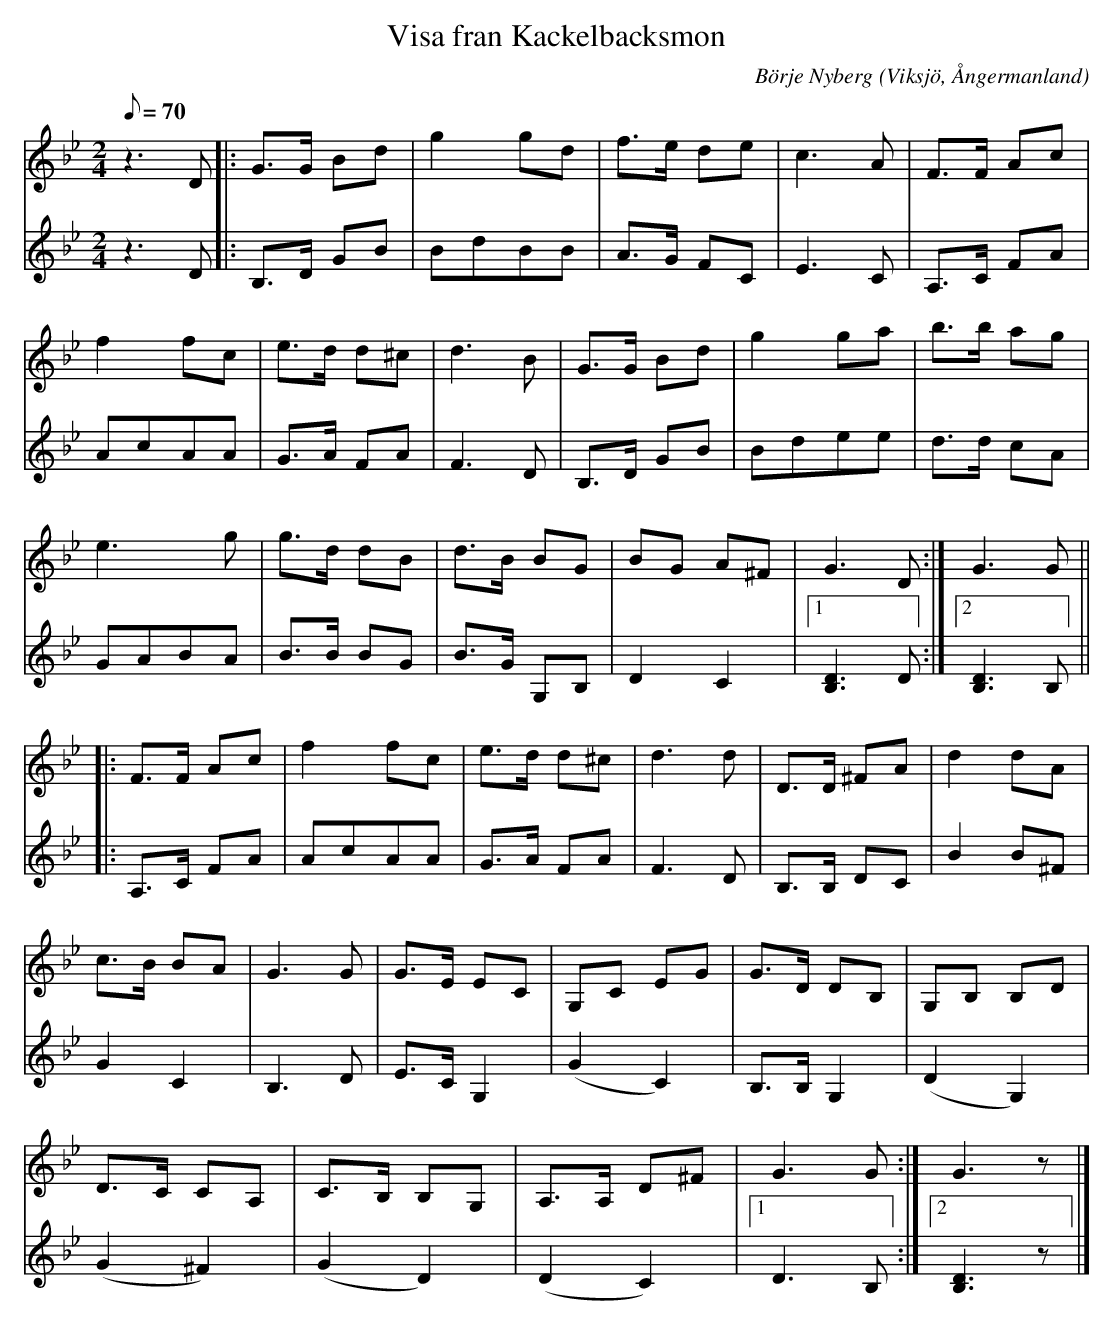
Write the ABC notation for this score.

X:1
T:Visa fran Kackelbacksmon
C:Börje Nyberg
O:Viksjö, Ångermanland
M:2/4
L:1/8
Q:70
K:Gm
V:1
z2> D2|: G>G Bd | g2 gd | f>e de | c2>A2 | F>F Ac |
f2 fc | e>d d^c | d2>B2 | G>G Bd |g2 ga | b>b ag |
e2> g2 | g>d dB |d>B BG |BG A^F | G2> D2 :| G2> G2 ||
|: F>F Ac | f2 fc | e>d d^c | d2>d2 | D>D ^FA | d2 dA |
c>B BA |G2> G2 | G>E EC | G,C EG | G>D DB, | G,B, B,D |
D>C CA, | C>B, B,G, | A,>A, D^F | G2> G2 :| G2> z2 |]
V:2
z2> D2 |: B,>D GB | BdBB | A>G FC | E2>C2 | A,>C FA |
AcAA | G>A FA| F2> D2 | B,>D GB | Bdee | d>d cA |
GABA | B>B BG | B>G G,B, | D2C2 |1 [D2B,2]> D2 :|2 [D2B,2]> B,2 ||
|: A,>C FA | AcAA | G>A FA | F2> D2 | B,>B, DC | B2 B^F |
G2 C2 | B,2> D2 | E>C G,2 | (G2 C2) | B,>B, G,2 | (D2 G,2) |
(G2 ^F2) | (G2 D2) | (D2 C2) |1 D2> B,2 :|2 [D2B,2]> z2 |]
